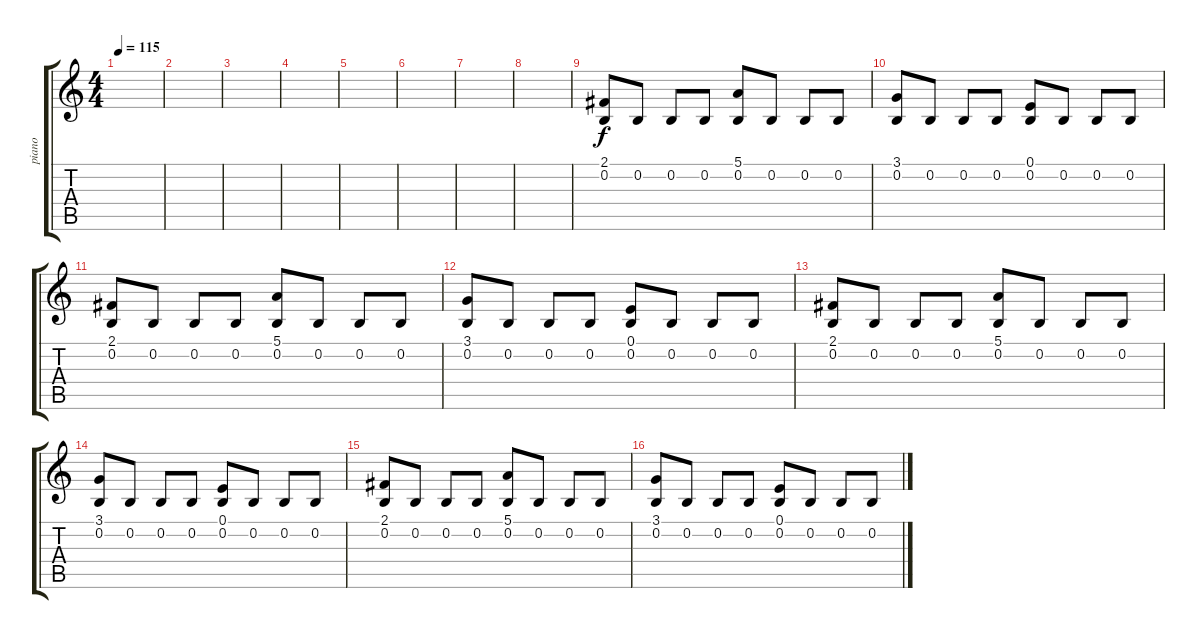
\track ("piano" "piano") {instrument electricgrandpiano}
\staff {score tabs}
\tuning (E4 B3 G3 D3 A2 E2) {hide}
\ts (4 4)
\tempo 115
\clef g2
\ks c
|
|
|
|
|
|
|
|
(2.1 0.2).8 0.2.8 0.2.8 0.2.8 (5.1 0.2).8 0.2.8 0.2.8 0.2.8 |
(3.1 0.2).8 0.2.8 0.2.8 0.2.8 (0.1 0.2).8 0.2.8 0.2.8 0.2.8 |
(2.1 0.2).8 0.2.8 0.2.8 0.2.8 (5.1 0.2).8 0.2.8 0.2.8 0.2.8 |
(3.1 0.2).8 0.2.8 0.2.8 0.2.8 (0.1 0.2).8 0.2.8 0.2.8 0.2.8 |
(2.1 0.2).8 0.2.8 0.2.8 0.2.8 (5.1 0.2).8 0.2.8 0.2.8 0.2.8 |
(3.1 0.2).8 0.2.8 0.2.8 0.2.8 (0.1 0.2).8 0.2.8 0.2.8 0.2.8 |
(2.1 0.2).8 0.2.8 0.2.8 0.2.8 (5.1 0.2).8 0.2.8 0.2.8 0.2.8 |
(3.1 0.2).8 0.2.8 0.2.8 0.2.8 (0.1 0.2).8 0.2.8 0.2.8 0.2.8
